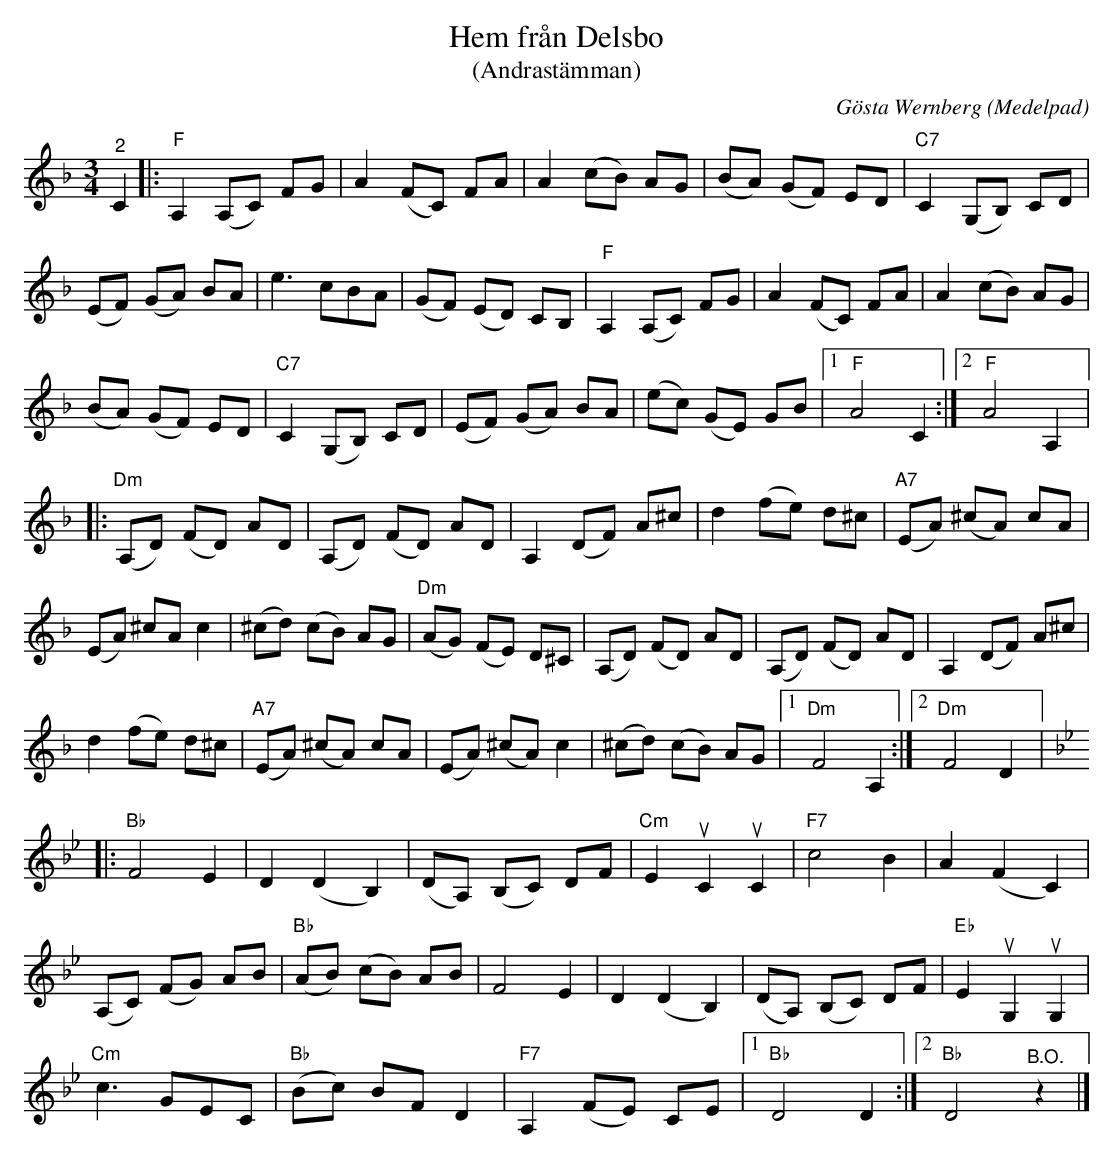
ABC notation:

X:1
T:Hem från Delsbo
T:(Andrastämman)
C:Gösta Wernberg
O:Medelpad
L:1/8
M:3/4
K:F
V:2
"^2" C2 |: "F" A,2 (A,C) FG | A2 (FC) FA | A2 (cB) AG | (BA) (GF) ED |"C7" C2 (G,B,) CD |
(EF) (GA) BA | e3 cBA | (GF) (ED) CB, |"F" A,2 (A,C) FG | A2 (FC) FA | A2 (cB) AG |
(BA) (GF) ED |"C7" C2 (G,B,) CD | (EF) (GA) BA | (ec) (GE) GB |1"F" A4 C2 :|2"F" A4 A,2 |:
"Dm" (A,D) (FD) AD | (A,D) (FD) AD | A,2 (DF) A^c | d2 (fe) d^c |"A7" (EA) (^cA) cA |
(EA) ^cA c2 | (^cd) (cB) AG |"Dm" (AG) (FE) D^C | (A,D) (FD) AD | (A,D) (FD) AD | A,2 (DF) A^c |
d2 (fe) d^c |"A7" (EA) (^cA) cA | (EA) (^cA) c2 | (^cd) (cB) AG |1"Dm" F4 A,2 :|2"Dm" F4 D2 |:
[K:Bb]"Bb" F4 E2 | D2 (D2 B,2) | (DA,) (B,C) DF |"Cm" E2u C2u C2 |"F7" c4 B2 | A2 (F2 C2) |
(A,C) (FG) AB |"Bb" (AB) (cB) AB | F4 E2 | D2 (D2 B,2) | (DA,) (B,C) DF | "Eb" E2u G,2u G,2 |
"Cm" c3 GEC |"Bb" (Bc) BF D2 |"F7" A,2 (FE) CE |1"Bb" D4 D2 :|2 "Bb" D4"^B.O." z2 |]
